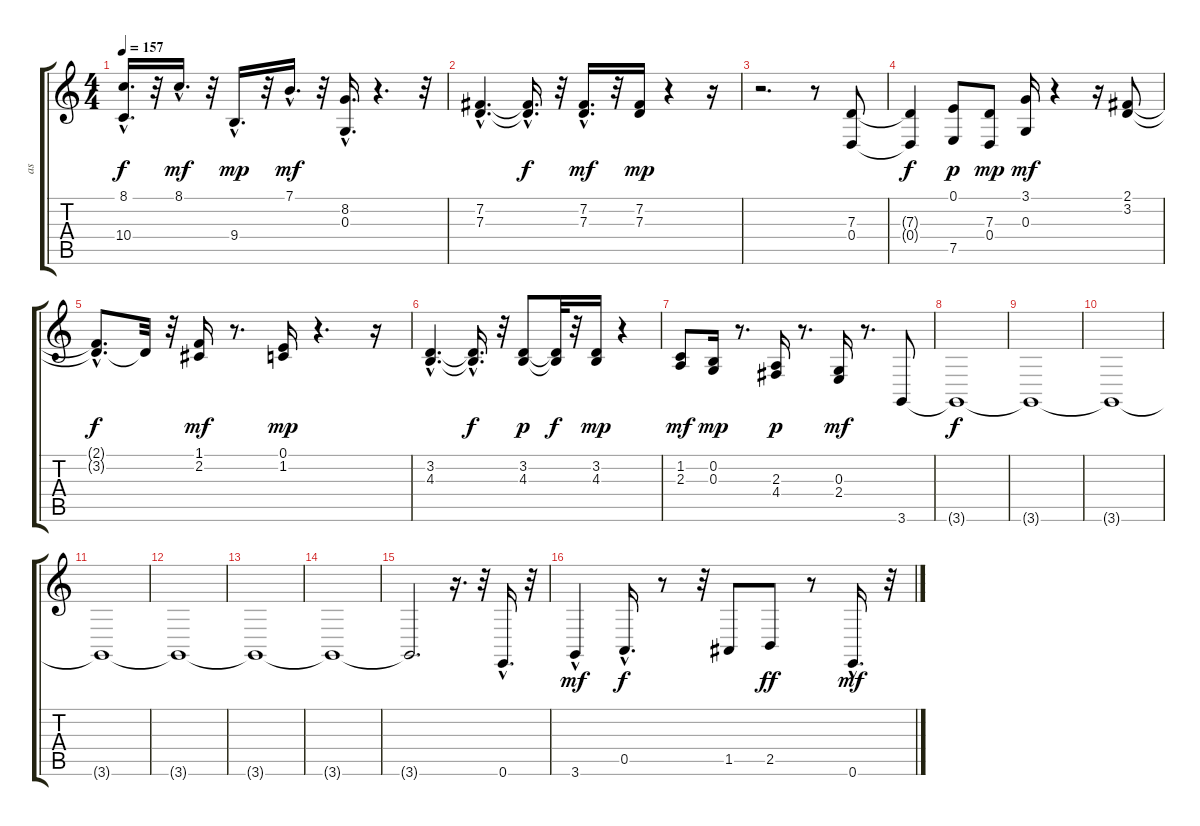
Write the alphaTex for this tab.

\track ("ass" "as") {instrument synthbrass1}
\staff {score tabs}
\tuning (E4 B3 G3 D3 A2 E2) {hide}
\ts (4 4)
\tempo 157
\clef g2
\ks c
(8.1{hac t} 10.4{hac t}).16{d dy f} r.32 8.1{hac}.16{d dy mf} r.32 9.4{hac}.16{d dy mp} r.32 7.1{hac}.16{d dy mf} r.32 (8.2 0.3{hac}).16{d} r.4{d} r.32 |
(7.2{hac} 7.3{hac}).4{d} (7.2{hac t} 7.3{hac t}).16{d dy f} r.32 (7.2{hac} 7.3{hac}).16{d dy mf} r.32 (7.2 7.3).16{dy mp} r.4 r.16 |
r.2{d} r.8 (7.3 0.4).8 |
(7.3{t} 0.4{t}).4{dy f} (0.1 7.5).8{dy p} (7.3 0.4).8{dy mp} (3.1 0.3).16{dy mf} r.4 r.16 (2.1 3.2).8 |
(2.1{hac t} 3.2{hac t}).8{d dy f} 3.2{t}.32 r.32 (1.1 2.2).16{dy mf} r.8{d} (0.1 1.2).16{dy mp} r.4{d} r.16 |
(3.2{hac} 4.3{hac}).4{d} (3.2{hac t} 4.3{hac t}).16{d dy f} r.32 (3.2 4.3).8{dy p} (3.2{t} 4.3{t}).32{dy f} r.32 (3.2 4.3).16{dy mp} r.4 |
(1.2 2.3).8{dy mf} (0.2 0.3).16{dy mp} r.8{d} (2.3 4.4).16{dy p} r.8{d} (0.3 2.4).16{dy mf} r.8{d} 3.6.8 |
3.6{t}.1{dy f} |
3.6{t}.1 |
3.6{t}.1 |
3.6{t}.1 |
3.6{t}.1 |
3.6{t}.1 |
3.6{t}.1 |
3.6{t}.2{d} r.16{d} r.32 0.6{hac}.16{d} r.32 |
3.6{hac}.4{dy mf} 0.5{hac}.16{d dy f} r.8 r.32 1.5.8 2.5.8{dy ff} r.8 0.6{hac}.16{d dy mf} r.32
